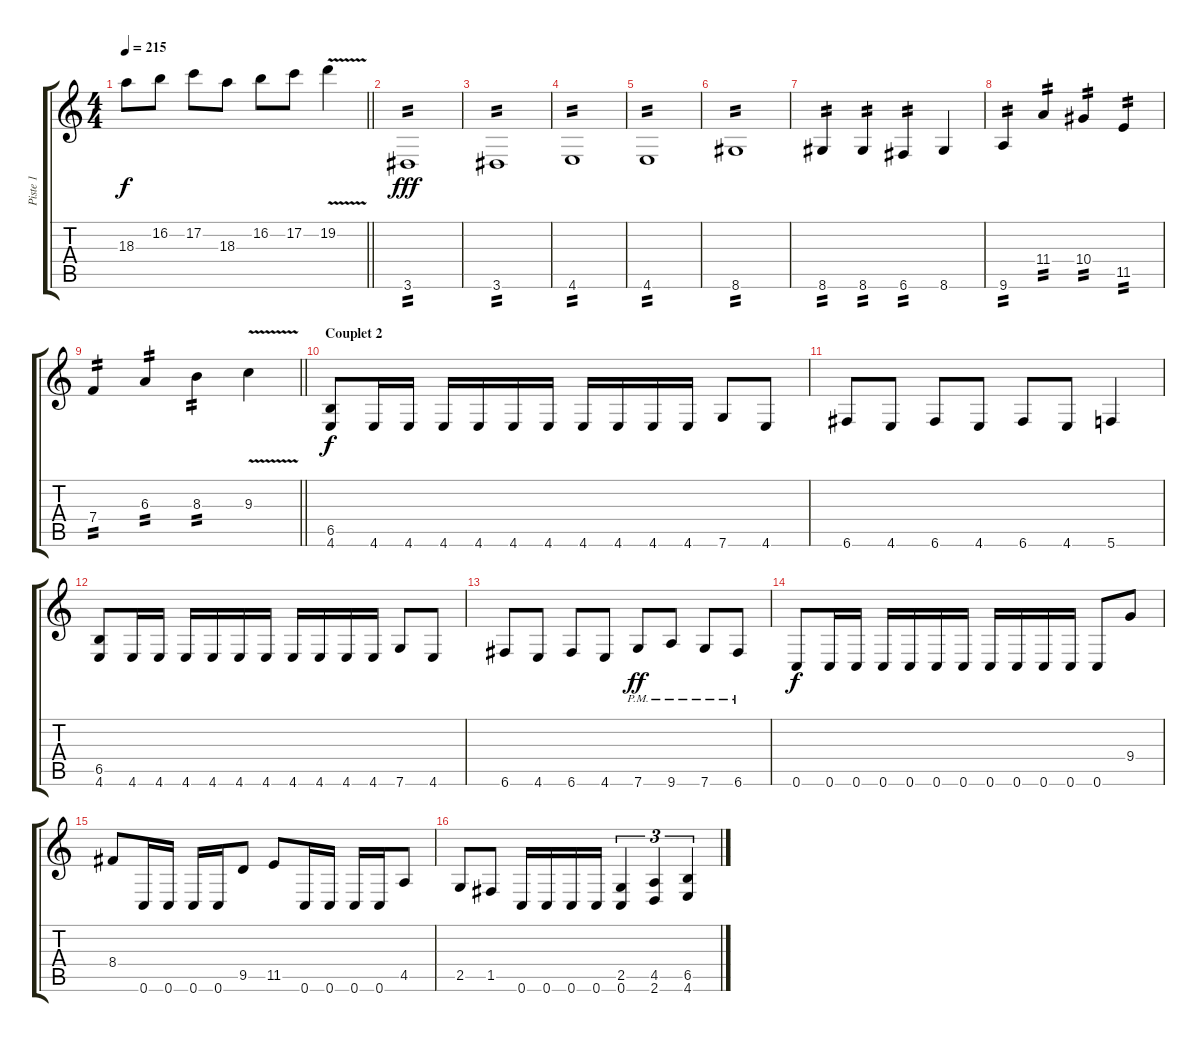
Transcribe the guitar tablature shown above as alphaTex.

\track ("Piste 1" "Piste 1") {instrument distortionguitar}
\staff {score tabs}
\tuning (C4 G3 Eb3 Bb2 F2 C2) {hide}
\ts (4 4)
\tempo 215
\clef g2
\barLineRight lightlight
\ks c
18.3.8{dy f} 16.2.8 17.2.8 18.3.8 16.2.8 17.2.8 19.2{v}.4 |
3.6.1{tp 2 dy fff} |
3.6.1{tp 2} |
4.6.1{tp 2} |
4.6.1{tp 2} |
8.6.1{tp 2} |
8.6.4{tp 2} 8.6.4{tp 2} 6.6.4{tp 2} 8.6.4 |
9.6.4{tp 2} 11.4.4{tp 2} 10.4.4{tp 2} 11.5.4{tp 2} |
\barLineRight lightlight
7.4.4{tp 2} 6.3.4{tp 2} 8.3.4{tp 2} 9.3{v}.4 |
\section ("" "Couplet 2")
(6.5 4.6).8{dy f} 4.6.16 4.6.16 4.6.16 4.6.16 4.6.16 4.6.16 4.6.16 4.6.16 4.6.16 4.6.16 7.6.8 4.6.8 |
6.6.8 4.6.8 6.6.8 4.6.8 6.6.8 4.6.8 5.6.4 |
(6.5 4.6).8 4.6.16 4.6.16 4.6.16 4.6.16 4.6.16 4.6.16 4.6.16 4.6.16 4.6.16 4.6.16 7.6.8 4.6.8 |
6.6.8 4.6.8 6.6.8 4.6.8 7.6{pm}.8{dy ff} 9.6{pm}.8 7.6{pm}.8 6.6{pm}.8 |
0.6.8{dy f} 0.6.16 0.6.16 0.6.16 0.6.16 0.6.16 0.6.16 0.6.16 0.6.16 0.6.16 0.6.16 0.6.8 9.4.8 |
8.4.8 0.6.16 0.6.16 0.6.16 0.6.16 9.5.8 11.5.8 0.6.16 0.6.16 0.6.16 0.6.16 4.5.8 |
2.5.8 1.5.8 0.6.16 0.6.16 0.6.16 0.6.16 (2.5 0.6).4{tu (3 2)} (4.5 2.6).4{tu (3 2)} (6.5 4.6).4{tu (3 2)}
